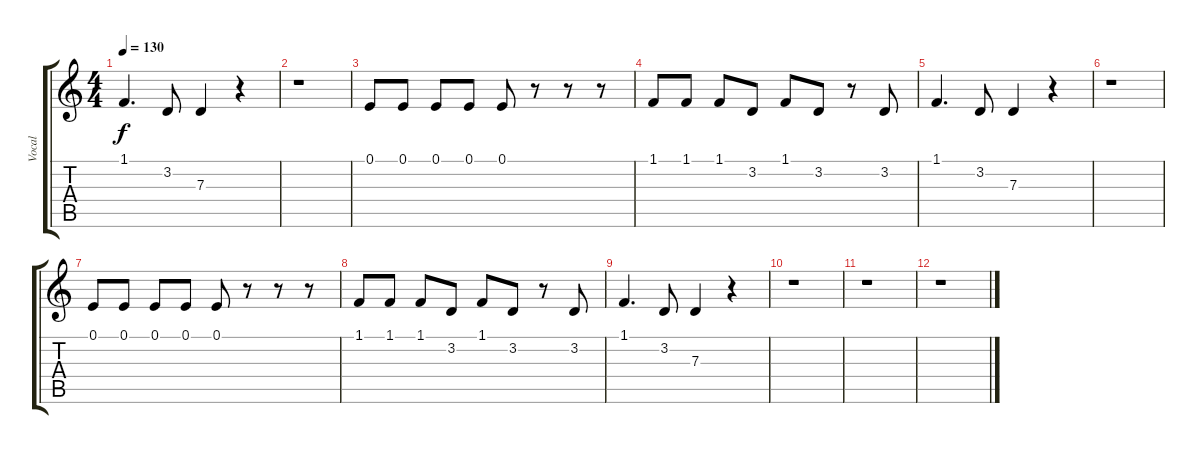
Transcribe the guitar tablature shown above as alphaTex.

\track ("Vocal" "Vocal") {instrument synthbrass1}
\staff {score tabs}
\tuning (E4 B3 G3 D3 A2 E2) {hide}
\ts (4 4)
\tempo 130
\clef g2
\ks c
1.1.4{d dy f} 3.2.8 7.3.4 r.4 |
r.1 |
0.1.8 0.1.8 0.1.8 0.1.8 0.1.8 r.8 r.8 r.8 |
1.1.8 1.1.8 1.1.8 3.2.8 1.1.8 3.2.8 r.8 3.2.8 |
1.1.4{d} 3.2.8 7.3.4 r.4 |
r.1 |
0.1.8 0.1.8 0.1.8 0.1.8 0.1.8 r.8 r.8 r.8 |
1.1.8 1.1.8 1.1.8 3.2.8 1.1.8 3.2.8 r.8 3.2.8 |
1.1.4{d} 3.2.8 7.3.4 r.4 |
r.1 |
r.1 |
r.1
